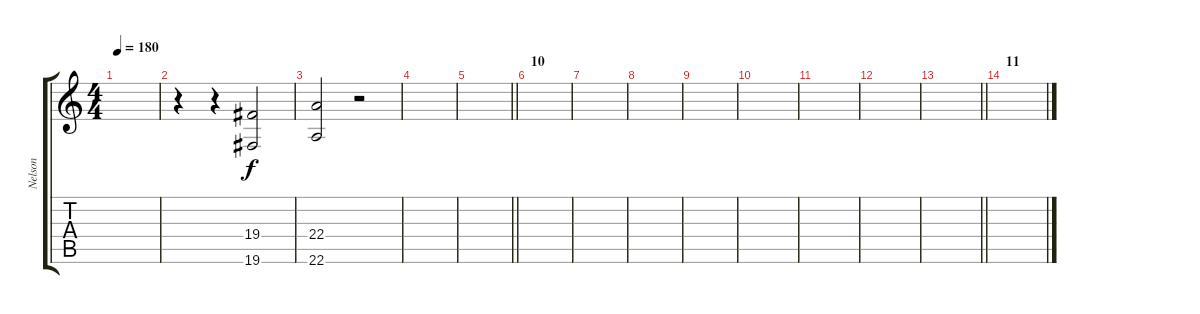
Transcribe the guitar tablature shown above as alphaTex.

\track ("Nelson" "Nelson") {instrument viola}
\staff {score tabs}
\tuning (Db4 Ab3 E3 B2 Gb2 B1) {hide}
\ts (4 4)
\tempo 180
\clef g2
\ks c
|
r.4 r.4 (19.4 19.6).2 |
(22.4 22.6).2 r.2 |
|
\barLineRight lightlight
|
\section ("" "10")
|
|
|
|
|
|
|
\barLineRight lightlight
|
\section ("" "11")
